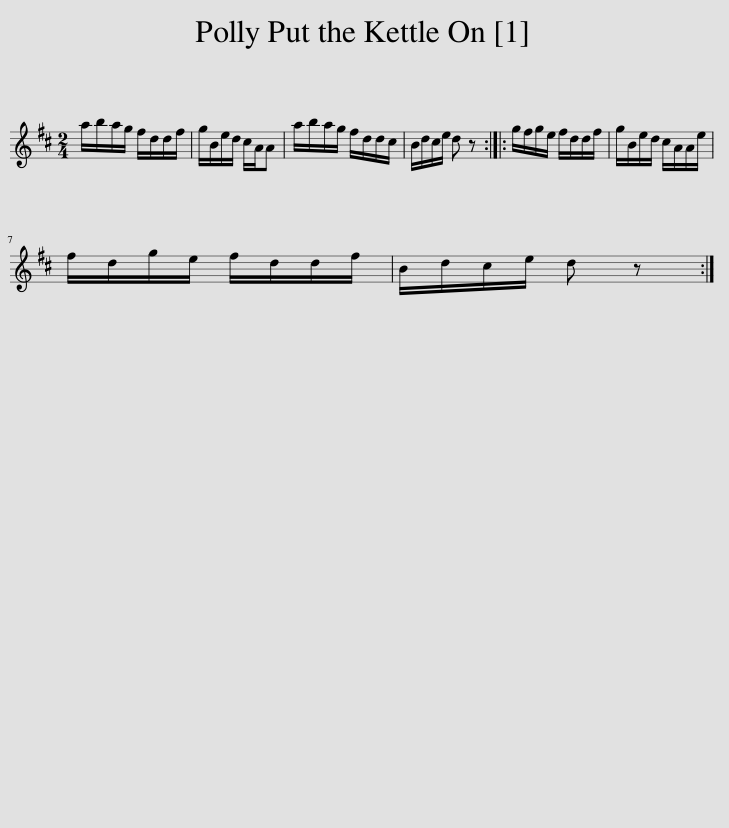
X:1
L:1/8
M:2/4
I:linebreak $
K:D
V:1 treble
V:1
 a/b/a/g/ f/d/d/f/ | g/B/e/d/ c/A/A | a/b/a/g/ f/d/d/c/ | B/d/c/e/ d z :: g/f/g/e/ f/d/d/f/ | %5
 g/B/e/d/ c/A/A/e/ |$ f/d/g/e/ f/d/d/f/ | B/d/c/e/ d z :| %8
